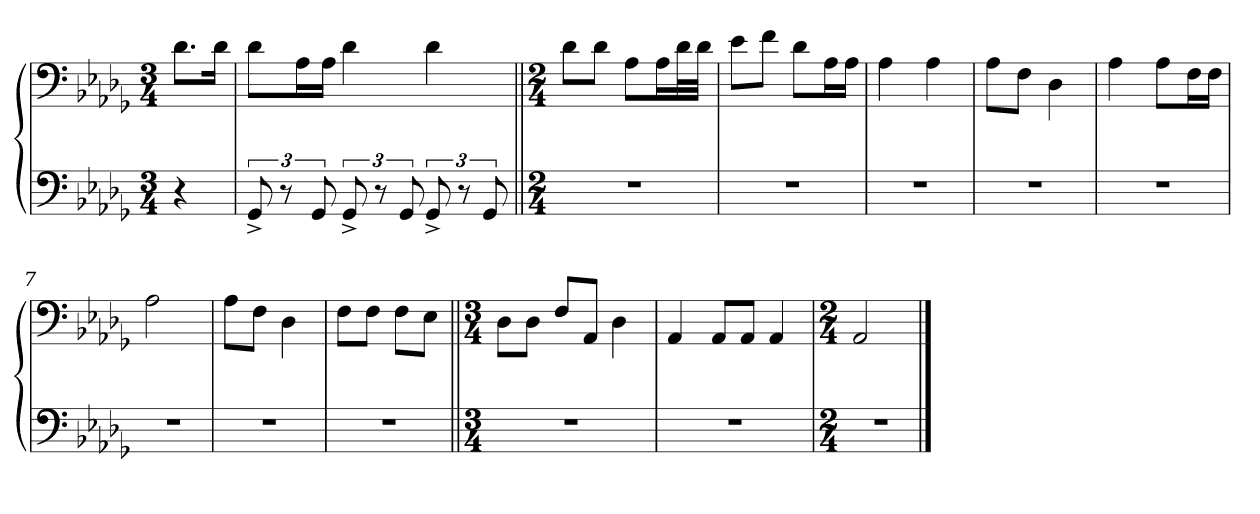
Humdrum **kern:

**kern	**kern
*part1	*part1
*staff2	*staff1
*clefF4	*clefF4
*k[b-e-a-d-g-]	*k[b-e-a-d-g-]
*M3/4	*M3/4
=	=
4r	8.d-\L
.	16d-\Jk
=1	=1
12GG-^/	8d-\L
12r	.
.	16A-\L
12GG-/	.
.	16A-\JJ
12GG-^/	4d-\
12r	.
12GG-/	.
12GG-^/	4d-\
12r	.
12GG-/	.
=2||	=2||
*M2/4	*M2/4
2r	8d-\L
.	8d-\J
.	8A-\L
.	16A-\L
.	32d-\L
.	32d-\JJJ
=3	=3
2r	8e-\L
.	8f\J
.	8d-\L
.	16A-\L
.	16A-\JJ
=4	=4
2r	4A-\
.	4A-\
=5	=5
2r	8A-\L
.	8F\J
.	4D-\
=6	=6
2r	4A-\
.	8A-\L
.	16F\L
.	16F\JJ
=7	=7
2r	2A-\
=8	=8
2r	8A-\L
.	8F\J
.	4D-\
=9	=9
2r	8F\L
.	8F\J
.	8F\L
.	8E-\J
=10||	=10||
*M3/4	*M3/4
2.r	8D-\L
.	8D-\J
.	8F/L
.	8AA-/J
.	4D-\
=11	=11
2.r	4AA-/
.	8AA-/L
.	8AA-/J
.	4AA-/
=12	=12
*M2/4	*M2/4
2r	2AA-/
==	==
*-	*-
